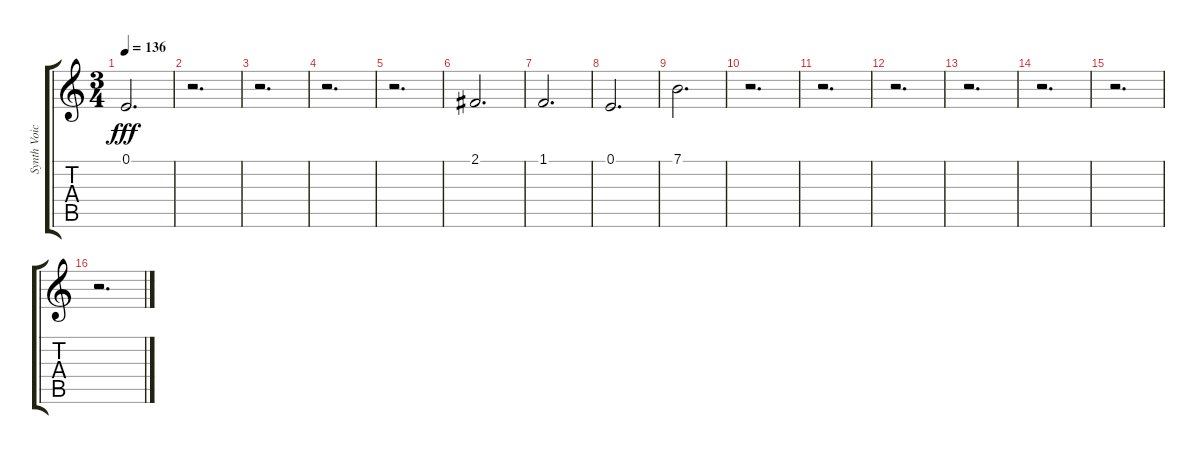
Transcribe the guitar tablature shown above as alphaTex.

\track ("Synth Voice" "Synth Voic") {instrument synthvoice}
\staff {score tabs}
\tuning (E4 B3 G3 D3 A2 E2) {hide}
\ts (3 4)
\tempo 136
\clef g2
\ks c
0.1.2{d dy fff} |
r.2{d} |
r.2{d} |
r.2{d} |
r.2{d} |
2.1.2{d} |
1.1.2{d} |
0.1.2{d} |
7.1.2{d} |
r.2{d} |
r.2{d} |
r.2{d} |
r.2{d} |
r.2{d} |
r.2{d} |
r.2{d}
